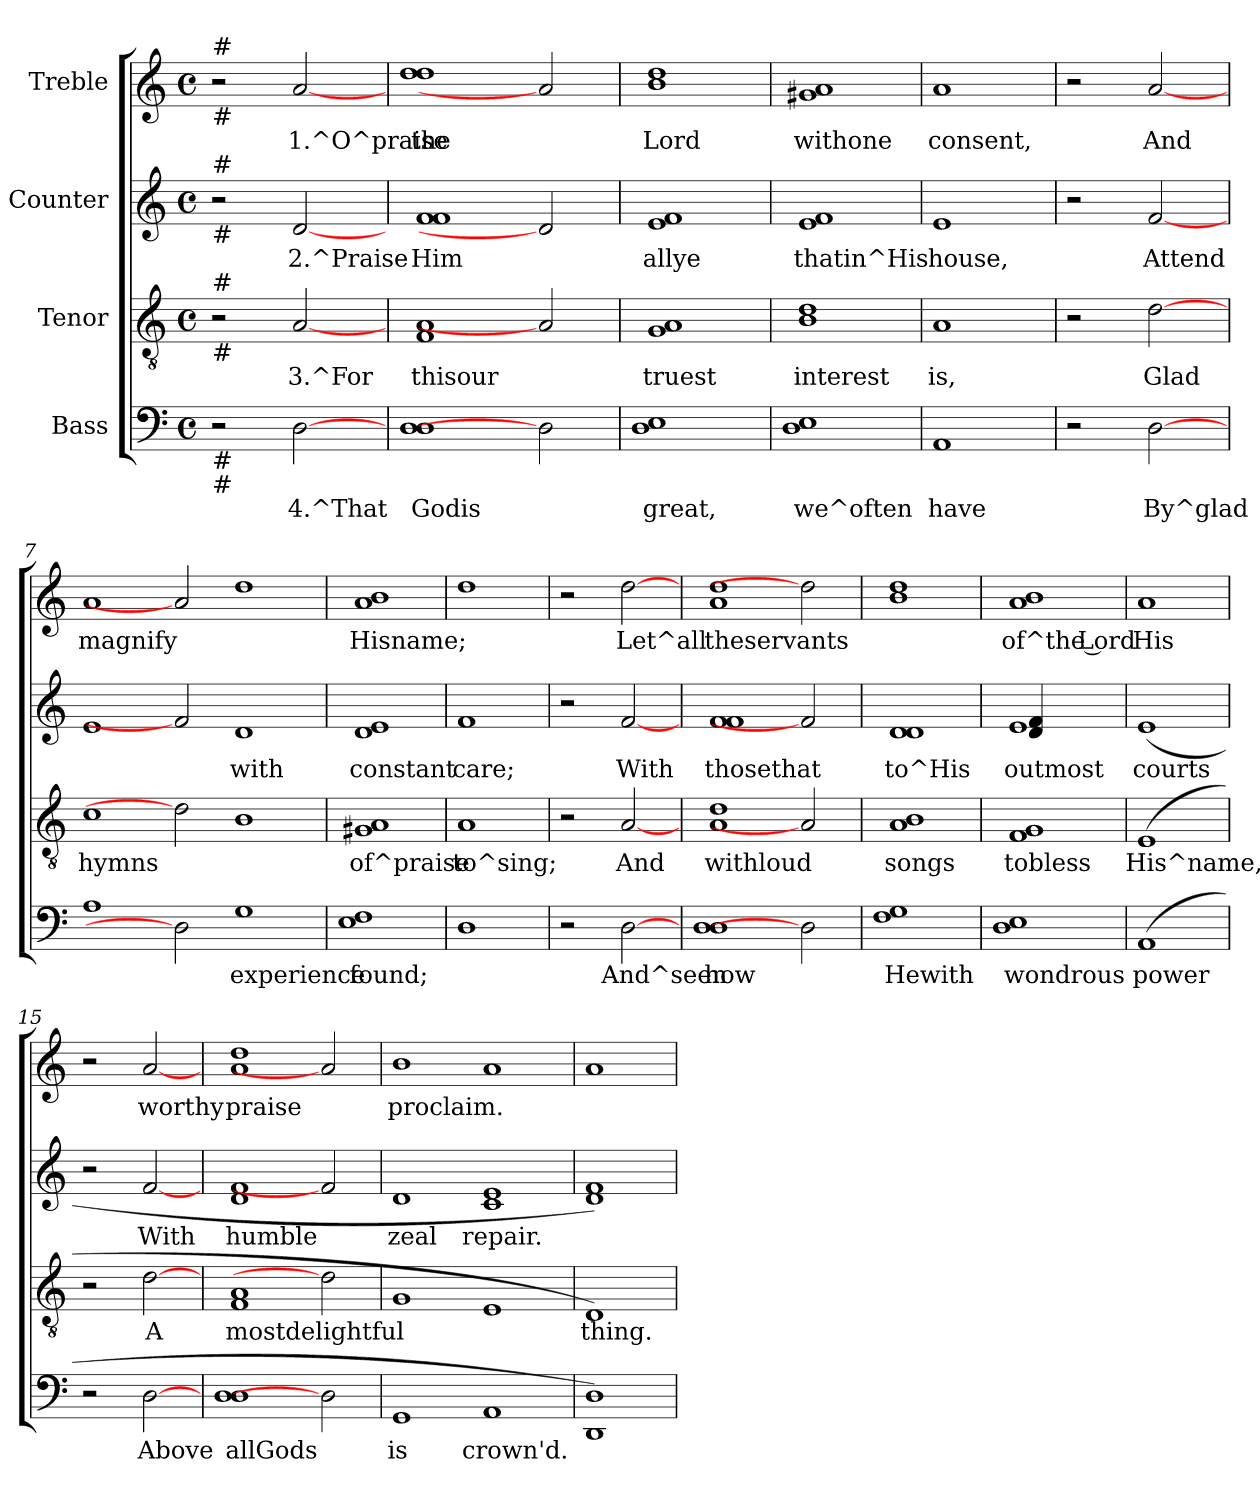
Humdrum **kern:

**kern	**text	**kern	**text	**kern	**text	**kern	**text
*part4	*part4	*part3	*part3	*part2	*part2	*part1	*part1
*staff4	*staff4	*staff3	*staff3	*staff2	*staff2	*staff1	*staff1
*I"Bass	*	*I"Tenor	*	*I"Counter	*	*I"Treble	*
!!LO:PB:g=z
*stria5	*	*stria5	*	*stria5	*	*stria5	*
*clefF4	*	*clefGv2	*	*clefG2	*	*clefG2	*
*k[]	*	*k[]	*	*k[]	*	*k[]	*
*C:	*	*C:	*	*C:	*	*C:	*
*M4/4	*	*M4/4	*	*M4/4	*	*M4/4	*
*met(c)	*	*met(c)	*	*met(c)	*	*met(c)	*
=1	=1	=1	=1	=1	=1	=1	=1
!	!	!	!	!	!	!LO:TX:a:t=#	!
!	!	!	!	!	!	!LO:TX:b:t=#	!
!	!	!	!	!LO:TX:a:t=#	!	!	!
!	!	!	!	!LO:TX:b:t=#	!	!	!
!	!	!LO:TX:a:t=#	!	!	!	!	!
!	!	!LO:TX:b:t=#	!	!	!	!	!
!LO:TX:b:t=#	!	!	!	!	!	!	!
!LO:TX:b:t=#	!	!	!	!	!	!	!
2r	.	2r	.	2r	.	2r	.
!	!LO:LY:b:rj	!	!LO:LY:b:rj	!	!LO:LY:b:rj	!	!LO:LY:b:rj
[2D	4.^That	[2A	3.^For	[2d	2.^Praise	[2a	1.^O^praise
=2	=2	=2	=2	=2	=2	=2	=2
!	!LO:LY:b:rj	!	!LO:LY:b:rj	!	!LO:LY:b:rj	!	!LO:LY:b:rj
1D 1D	Godis	1A 1F	thisour	1f 1f	Him	1dd 1dd	the
2D]	.	2A]	.	2d]	.	2a]	.
=3	=3	=3	=3	=3	=3	=3	=3
!	!LO:LY:b:rj	!	!LO:LY:b:rj	!	!LO:LY:b:rj	!	!LO:LY:b:rj
1E 1D	great,	1G 1A	truest	1e 1f	allye	1b 1dd	Lord
=4	=4	=4	=4	=4	=4	=4	=4
!	!LO:LY:b:rj	!	!LO:LY:b:rj	!	!LO:LY:b:rj	!	!LO:LY:b:rj
1D 1E	we^often	1d 1B	interest	1f 1e	thatin^His	1a 1g#X	withone
=5	=5	=5	=5	=5	=5	=5	=5
!	!LO:LY:b:rj	!	!LO:LY:b:rj	!	!LO:LY:b:rj	!	!LO:LY:b:rj
1AA	have	1A	is,	1e	house,	1a>	consent,
=6	=6	=6	=6	=6	=6	=6	=6
2r	.	2r	.	2r	.	2r	.
!	!LO:LY:b:rj	!	!LO:LY:b:rj	!	!LO:LY:b:rj	!	!LO:LY:b:rj
[2D	By^glad	[2d	Glad	[2f	Attend	[2a	And
=7	=7	=7	=7	=7	=7	=7	=7
!	!LO:LY:b:rj	!	!LO:LY:b:rj	!	!LO:LY:b:rj	!	!LO:LY:b:rj
1A	.	1c	hymns	1e	.	1a	magnify
2D]	.	2d]	.	2f]	.	2a]	.
!	!LO:LY:b:rj	!	!LO:LY:b:rj	!	!LO:LY:b:rj	!	!LO:LY:b:rj
1G	experience	1B	.	1d	with	1dd	.
=8	=8	=8	=8	=8	=8	=8	=8
!	!LO:LY:b:rj	!	!LO:LY:b:rj	!	!LO:LY:b:rj	!	!LO:LY:b:rj
1F 1E	found;	1A 1G#X	of^praise	1d 1e	constant	1a 1b	Hisname;
=9	=9	=9	=9	=9	=9	=9	=9
!	!LO:LY:b:rj	!	!LO:LY:b:rj	!	!LO:LY:b:rj	!	!LO:LY:b:rj
1D	.	1A	to^sing;	1f	care;	1dd	.
=10	=10	=10	=10	=10	=10	=10	=10
2r	.	2r	.	2r	.	2r	.
!	!LO:LY:b:rj	!	!LO:LY:b:rj	!	!LO:LY:b:rj	!	!LO:LY:b:rj
[2D	And^seen	[2A	And	[2f	With	[2dd	Let^all
=11	=11	=11	=11	=11	=11	=11	=11
!	!LO:LY:b:rj	!	!LO:LY:b:rj	!	!LO:LY:b:rj	!	!LO:LY:b:rj
1D 1D	how	1A 1d	withloud	1f 1f	thosethat	1dd 1a	theservants
2D]	.	2A]	.	2f]	.	2dd]	.
=12	=12	=12	=12	=12	=12	=12	=12
!	!LO:LY:b:rj	!	!LO:LY:b:rj	!	!LO:LY:b:rj	!	!LO:LY:b:rj
1G 1F	Hewith	1B 1A	songs	1d 1d	to^His	1b 1dd	.
=13	=13	=13	=13	=13	=13	=13	=13
!	!LO:LY:b:rj	!	!LO:LY:b:rj	!	!LO:LY:b:rj	!	!LO:LY:b:rj
*	*	*	*	*^	*	*	*
1E 1D	wondrous	1G 1F	tobless	1e	(<4f/ 4d/	outmost	1b 1a	of^the Lord
.	.	.	.	.	2.ryy	.	.	.
=14	=14	=14	=14	=14	=14	=14	=14	=14
!	!LO:LY:b:rj	!	!LO:LY:b:rj	!	!	!LO:LY:b:rj	!	!LO:LY:b:rj
*	*	*	*	*v	*v	*	*	*
(>1AA	power	(>1E	His^name,	(>1e	courts	1a	His
=15	=15	=15	=15	=15	=15	=15	=15
2r	.	2r	.	2r	.	2r	.
!	!LO:LY:b:rj	!	!LO:LY:b:rj	!	!LO:LY:b:rj	!	!LO:LY:b:rj
[2D	Above	[2d	A	[2f	With	[2a	worthy
=16	=16	=16	=16	=16	=16	=16	=16
!	!LO:LY:b:rj	!	!LO:LY:b:rj	!	!LO:LY:b:rj	!	!LO:LY:b:rj
1D 1D	allGods	1A 1F	mostdelightful	1f 1d	humble	1dd 1a	praise
2D]	.	2d]	.	2f]	.	2a]	.
=17	=17	=17	=17	=17	=17	=17	=17
!	!LO:LY:b:rj	!	!LO:LY:b:rj	!	!LO:LY:b:rj	!	!LO:LY:b:rj
1GG	is	1G	.	1d	zeal	1b	proclaim.
!	!LO:LY:b:rj	!	!LO:LY:b:rj	!	!LO:LY:b:rj	!	!LO:LY:b:rj
1AA	crown'd.	1E	.	1c 1e	repair.	1a	.
=18	=18	=18	=18	=18	=18	=18	=18
!	!LO:LY:b:rj	!	!LO:LY:b:rj	!	!LO:LY:b:rj	!	!LO:LY:b:rj
1D 1DD)	.	1D)	thing.	1f 1d)	.	1a	.
=	=	=	=	=	=	=	=
*-	*-	*-	*-	*-	*-	*-	*-
